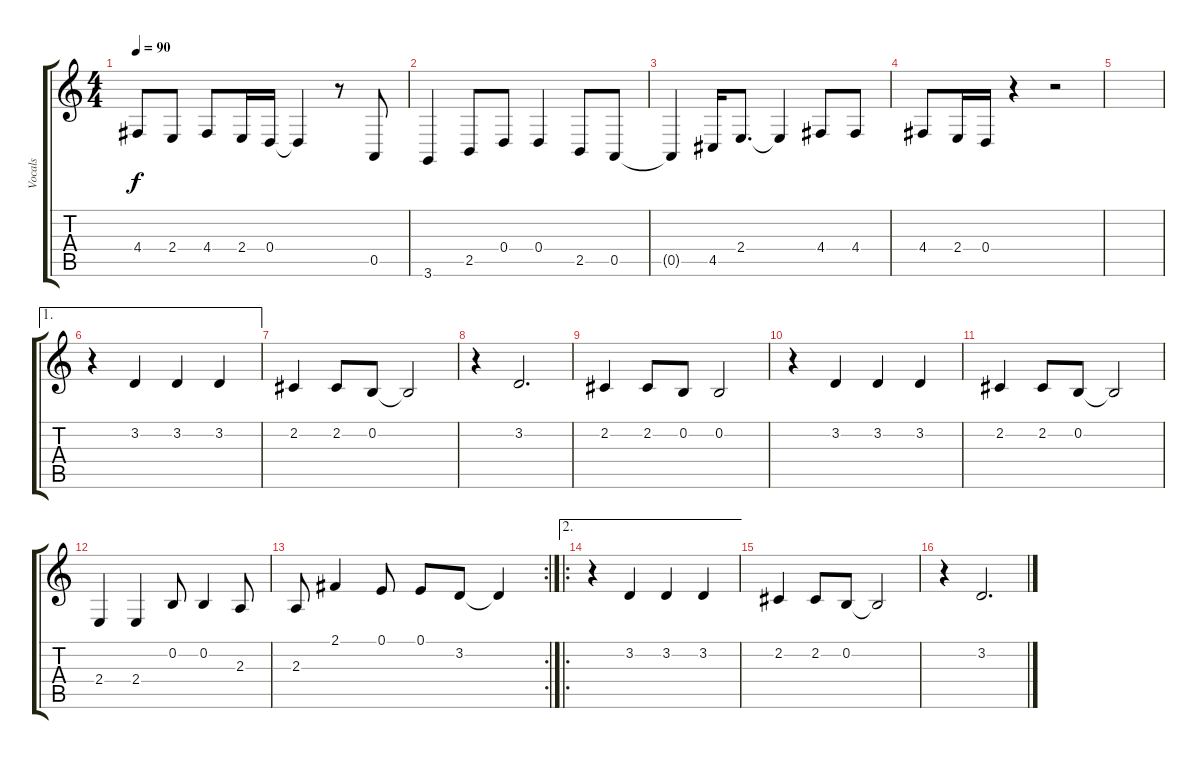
\track ("Vocals" "Vocals") {instrument harmonica}
\staff {score tabs}
\tuning (E4 B3 G3 D3 A2 E2) {hide}
\ts (4 4)
\tempo 90
\clef g2
\ks c
4.4.8{dy f} 2.4.8 4.4.8 2.4.16 0.4.16 0.4{t}.4 r.8 0.5.8 |
3.6.4 2.5.8 0.4.8 0.4.4 2.5.8 0.5.8 |
0.5{t}.4 4.5.16 2.4.8{d} 2.4{t}.4 4.4.8 4.4.8 |
4.4.8 2.4.16 0.4.16 r.4 r.2 |
|
\ae 1
r.4 3.2.4 3.2.4 3.2.4 |
2.2.4 2.2.8 0.2.8 0.2{t}.2 |
r.4 3.2.2{d} |
2.2.4 2.2.8 0.2.8 0.2.2 |
r.4 3.2.4 3.2.4 3.2.4 |
2.2.4 2.2.8 0.2.8 0.2{t}.2 |
2.4.4 2.4.4 0.2.8 0.2.4 2.3.8 |
\rc 2
2.3.8 2.1.4 0.1.8 0.1.8 3.2.8 3.2{t}.4 |
\ae 2
\ro
r.4 3.2.4 3.2.4 3.2.4 |
2.2.4 2.2.8 0.2.8 0.2{t}.2 |
r.4 3.2.2{d}
